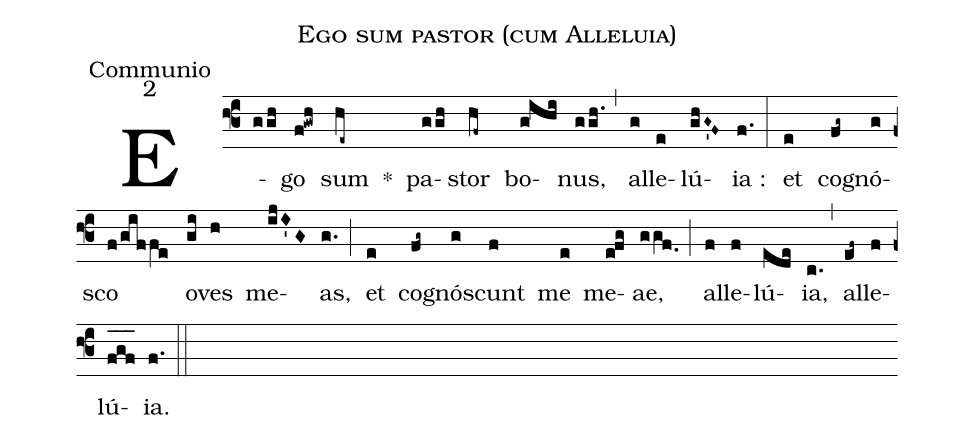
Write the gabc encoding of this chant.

name:Ego sum pastor (cum Alleluia);
office-part:Communio;
mode:2;
%%
(f3) E(ggh)go(f!gwh) sum(he~) *() pa(ggh)stor(hf~) bo(g!ihi)nus,(ggh.) (,) al(g)le(e)lú(ghG~'F~){ia} :(f.) (:) et(e) co(fg~)gnó(g)sco(f/giffe) o(gi)ves(h) me(ijI'G)as,(g.) (;) et(e) co(fg~)gnó(g)scunt(f) me(e) me(efg)ae,(ggf.0) (;) al(f)le(f)lú(ede){ia},(c.) (,) al(ef~)le(f)lú(f_[oh:h]g_[oh:h]f_[oh:h]){ia}.(f.) (::)
